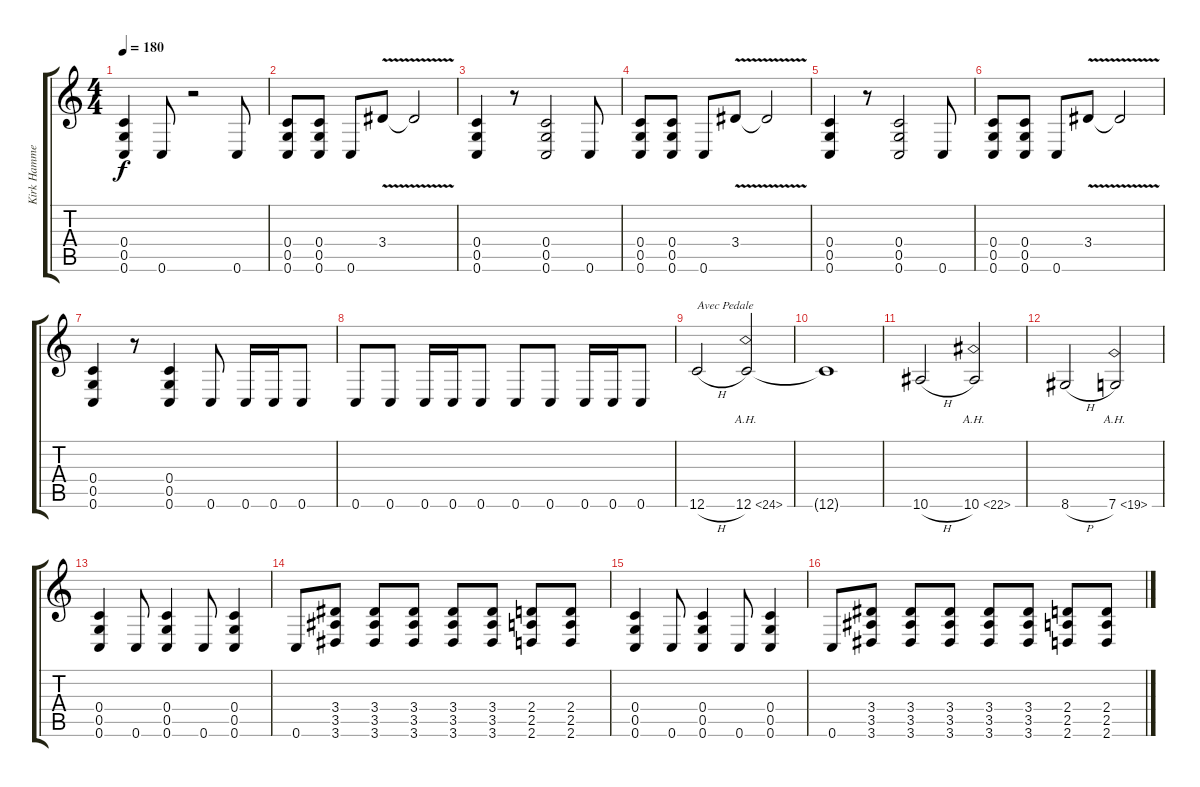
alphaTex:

\track ("Kirk Hammet" "Kirk Hamme") {instrument distortionguitar}
\staff {score tabs}
\tuning (D4 A3 F3 C3 G2 C2) {hide}
\ts (4 4)
\tempo 180
\clef g2
\ks c
(0.4 0.5 0.6).4{dy f} 0.6.8 r.2 0.6.8 |
(0.4 0.5 0.6).8 (0.4 0.5 0.6).8 0.6.8 3.4{v}.8 3.4{t}.2 |
(0.4 0.5 0.6).4 r.8 (0.4 0.5 0.6).2 0.6.8 |
(0.4 0.5 0.6).8 (0.4 0.5 0.6).8 0.6.8 3.4{v}.8 3.4{t}.2 |
(0.4 0.5 0.6).4 r.8 (0.4 0.5 0.6).2 0.6.8 |
(0.4 0.5 0.6).8 (0.4 0.5 0.6).8 0.6.8 3.4{v}.8 3.4{t}.2 |
(0.4 0.5 0.6).4 r.8 (0.4 0.5 0.6).4 0.6.8 0.6.16 0.6.16 0.6.8 |
0.6.8 0.6.8 0.6.16 0.6.16 0.6.8 0.6.8 0.6.8 0.6.16 0.6.16 0.6.8 |
12.6{h}.2{txt "Avec Pedale"} 12.6{ah 12}.2 |
12.6{t}.1 |
10.6{h}.2 10.6{ah 12}.2 |
8.6{h}.2 7.6{ah 12}.2 |
(0.4 0.5 0.6).4 0.6.8 (0.4 0.5 0.6).4 0.6.8 (0.4 0.5 0.6).4 |
0.6.8 (3.4 3.5 3.6).8 (3.4 3.5 3.6).8 (3.4 3.5 3.6).8 (3.4 3.5 3.6).8 (3.4 3.5 3.6).8 (2.4 2.5 2.6).8 (2.4 2.5 2.6).8 |
(0.4 0.5 0.6).4 0.6.8 (0.4 0.5 0.6).4 0.6.8 (0.4 0.5 0.6).4 |
0.6.8 (3.4 3.5 3.6).8 (3.4 3.5 3.6).8 (3.4 3.5 3.6).8 (3.4 3.5 3.6).8 (3.4 3.5 3.6).8 (2.4 2.5 2.6).8 (2.4 2.5 2.6).8
